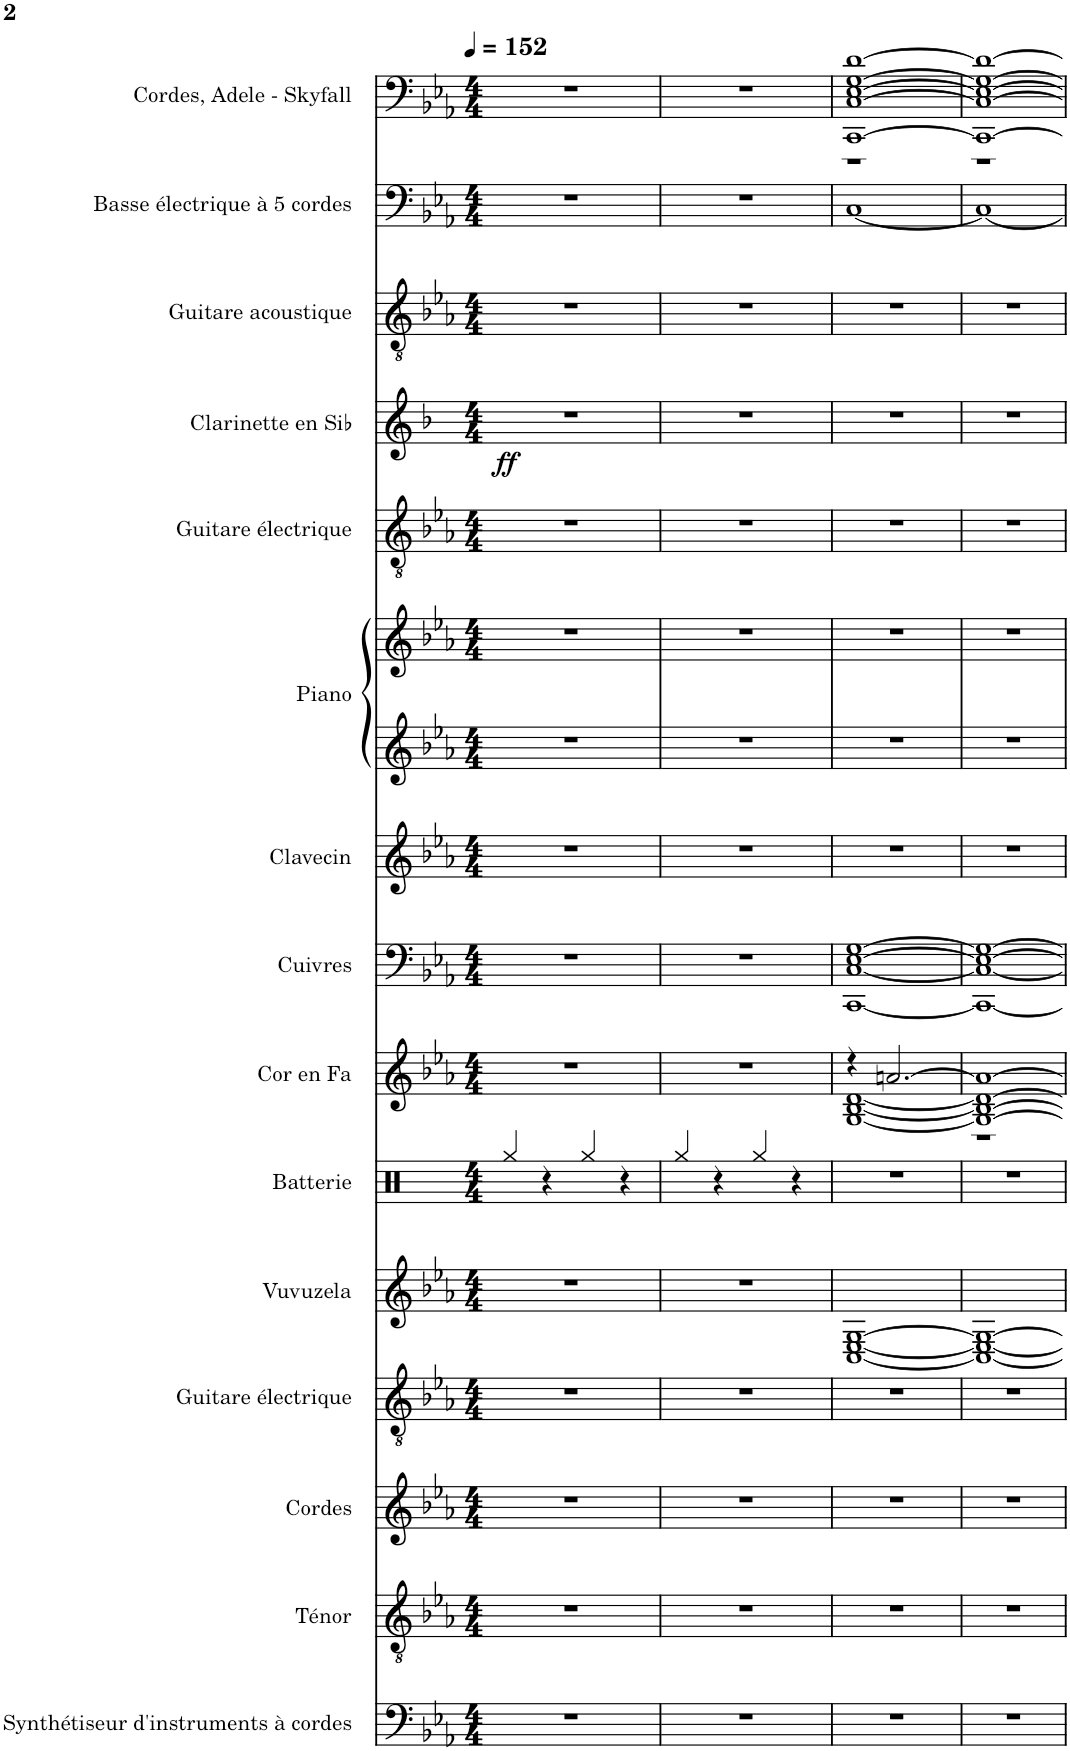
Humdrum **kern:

**kern	**kern	**kern	**kern	**kern	**kern	**kern	**kern	**kern	**kern	**kern	**kern	**kern	**dynam	**kern	**kern	**kern
*part15	*part14	*part13	*part12	*part11	*part10	*part9	*part8	*part7	*part6	*part6	*part5	*part4	*part4	*part3	*part2	*part1
*staff16	*staff15	*staff14	*staff13	*staff12	*staff11	*staff10	*staff9	*staff8	*staff7	*staff6	*staff5	*staff4	*staff4	*staff3	*staff2	*staff1
*I"Synthétiseur d'instruments à cordes	*I"Ténor	*I"Cordes	*I"Guitare électrique	*I"Vuvuzela	*I"Batterie	*I"Cor en Fa	*I"Cuivres	*I"Clavecin	*I"Piano	*	*I"Guitare électrique	*I"Clarinette en Sib	*	*I"Guitare acoustique	*I"Basse électrique à 5 cordes	*I"Cordes, Adele - Skyfall
*I'Synth.	*I'T.	*	*I'Guit. El.	*I'Vuv.	*I'Bat.	*I'Cor Fa	*I'Cui.	*I'Cla.	*I'Pia.	*	*I'Guit. El.	*I'Clar. Sib	*	*I'Guit.	*I'B. él.	*
*clefF4	*clefGv2	*clefG2	*clefGv2	*clefG2	*clefX	*clefG2	*clefF4	*clefG2	*clefG2	*clefG2	*clefGv2	*clefG2	*	*clefGv2	*clefF4	*clefF4
*	*	*	*	*Trd1c2	*	*Trd4c7	*	*	*	*	*	*Trd1c2	*	*	*Trd7c12	*
*k[b-e-a-]	*k[b-e-a-]	*k[b-e-a-]	*k[b-e-a-]	*k[b-e-a-]	*k[]	*k[b-e-a-]	*k[b-e-a-]	*k[b-e-a-]	*k[b-e-a-]	*k[b-e-a-]	*k[b-e-a-]	*k[b-]	*	*k[b-e-a-]	*k[b-e-a-]	*k[b-e-a-]
*M4/4	*M4/4	*M4/4	*M4/4	*M4/4	*M4/4	*M4/4	*M4/4	*M4/4	*M4/4	*M4/4	*M4/4	*M4/4	*	*M4/4	*M4/4	*M4/4
*MM152	*MM152	*MM152	*MM152	*MM152	*MM152	*MM152	*MM152	*MM152	*MM152	*MM152	*MM152	*MM152	*	*MM152	*MM152	*MM152
=1	=1	=1	=1	=1	=1	=1	=1	=1	=1	=1	=1	=1	=1	=1	=1	=1
!	!	!	!	!	!	!	!	!	!	!	!	!	!LO:DY:b	!	!	!
1r	1r	1r	1r	1r	4Rgg/	1r	1r	1r	1r	1r	1r	1r	ff	1r	1r	1r
.	.	.	.	.	4r	.	.	.	.	.	.	.	.	.	.	.
.	.	.	.	.	4Rgg/	.	.	.	.	.	.	.	.	.	.	.
.	.	.	.	.	4r	.	.	.	.	.	.	.	.	.	.	.
=2	=2	=2	=2	=2	=2	=2	=2	=2	=2	=2	=2	=2	=2	=2	=2	=2
1r	1r	1r	1r	1r	4Rgg/	1r	1r	1r	1r	1r	1r	1r	.	1r	1r	1r
.	.	.	.	.	4r	.	.	.	.	.	.	.	.	.	.	.
.	.	.	.	.	4Rgg/	.	.	.	.	.	.	.	.	.	.	.
.	.	.	.	.	4r	.	.	.	.	.	.	.	.	.	.	.
=3	=3	=3	=3	=3	=3	=3	=3	=3	=3	=3	=3	=3	=3	=3	=3	=3
*	*	*	*	*	*	*^	*	*	*	*	*	*	*	*	*	*^
1r	1r	1r	1r	[1C [1E- [1G	1r	4r	[1G [1B- [1d	[1CC [1C [1E- [1G	1r	1r	1r	1r	1r	.	1r	[1C	[1CC [1C [1E- [1G [1d	1r
.	.	.	.	.	.	[2.an/	.	.	.	.	.	.	.	.	.	.	.	.
=4	=4	=4	=4	=4	=4	=4	=4	=4	=4	=4	=4	=4	=4	=4	=4	=4	=4	=4
1r	1r	1r	1r	1C_ 1E-_ 1G_	1r	1G_ 1B-_ 1d_ 1a_	1r	1CC_ 1C_ 1E-_ 1G_	1r	1r	1r	1r	1r	.	1r	1C_	1CC_ 1C_ 1E-_ 1G_ 1d_	1r
*	*	*	*	*	*	*v	*v	*	*	*	*	*	*	*	*	*	*v	*v
=	=	=	=	=	=	=	=	=	=	=	=	=	=	=	=	=
*-	*-	*-	*-	*-	*-	*-	*-	*-	*-	*-	*-	*-	*-	*-	*-	*-
